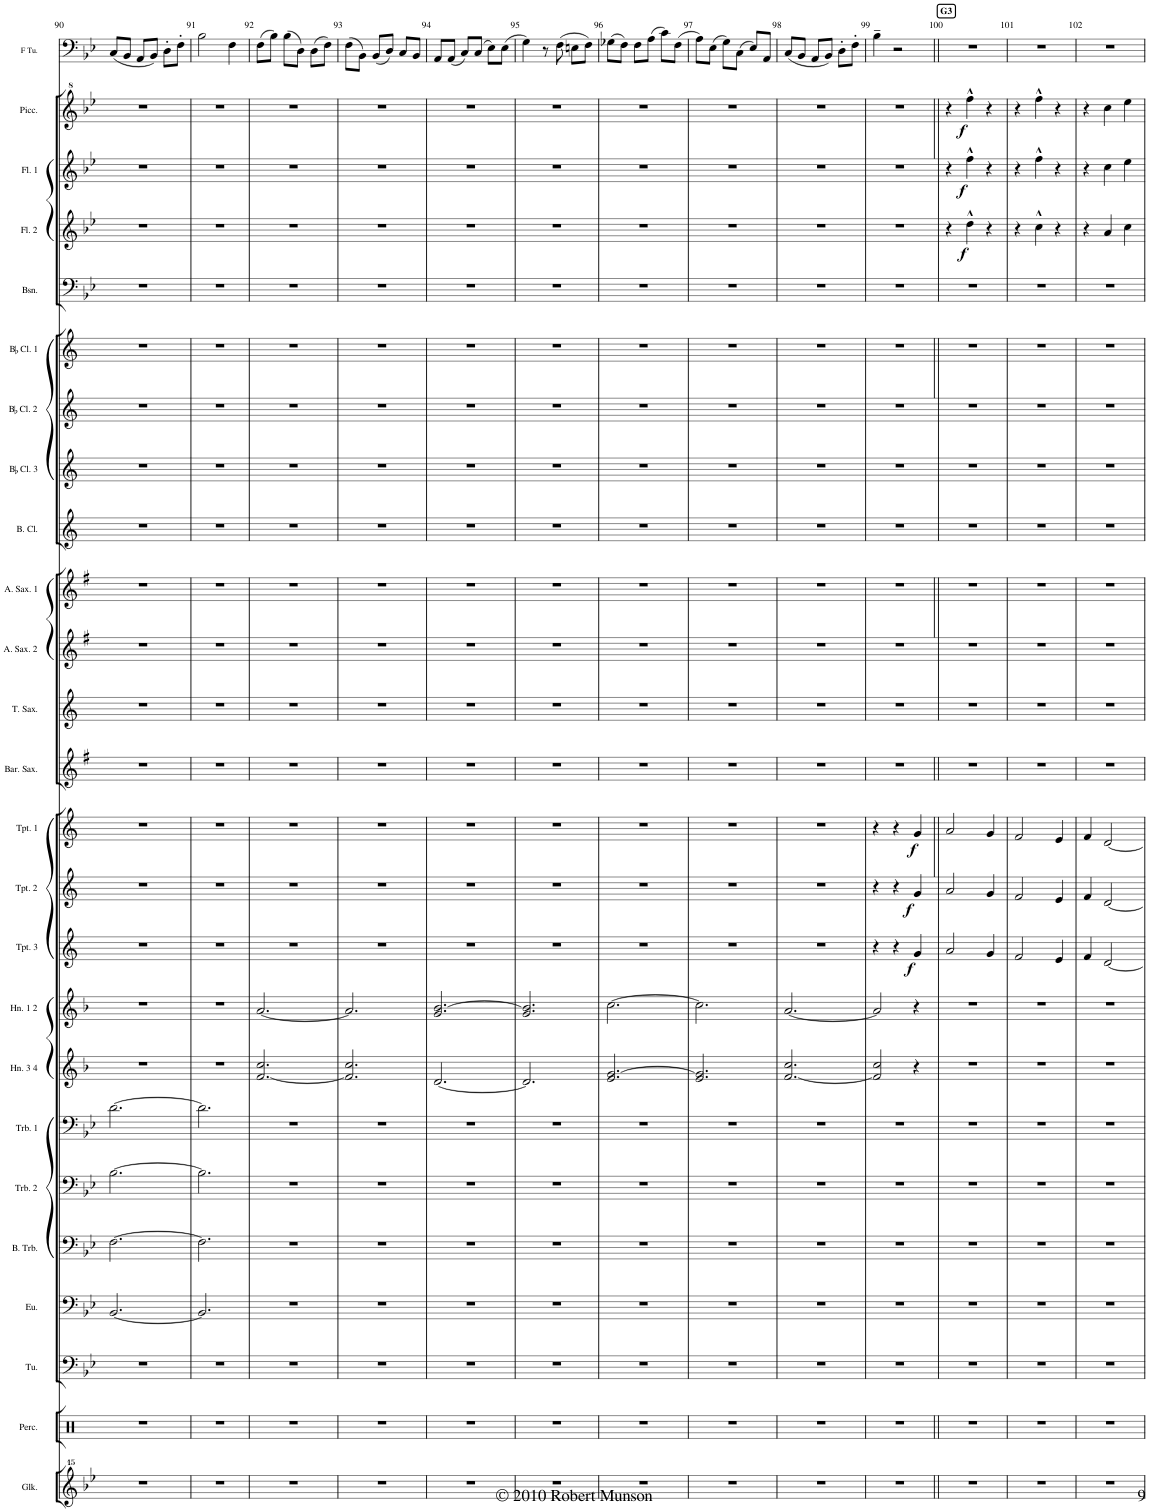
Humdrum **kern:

**kern	**kern	**kern	**kern	**kern	**kern	**kern	**kern	**kern	**kern	**dynam	**kern	**dynam	**kern	**dynam	**kern	**kern	**kern	**kern	**kern	**kern	**kern	**kern	**kern	**kern	**dynam	**kern	**dynam	**kern	**dynam	**kern
*part25	*part24	*part23	*part22	*part21	*part20	*part19	*part18	*part17	*part16	*part16	*part15	*part15	*part14	*part14	*part13	*part12	*part11	*part10	*part9	*part8	*part7	*part6	*part5	*part4	*part4	*part3	*part3	*part2	*part2	*part1
*staff25	*staff24	*staff23	*staff22	*staff21	*staff20	*staff19	*staff18	*staff17	*staff16	*staff16	*staff15	*staff15	*staff14	*staff14	*staff13	*staff12	*staff11	*staff10	*staff9	*staff8	*staff7	*staff6	*staff5	*staff4	*staff4	*staff3	*staff3	*staff2	*staff2	*staff1
*I"Glockenspiel	*I"Percussion	*I"Tuba	*I"Euphonium	*I"Bass Trombone	*I"Trombone 2	*I"Trombone 1	*I"Horn 3 4	*I"Horn 1 2	*I"BaccidentalFlat Trumpet 3	*	*I"BaccidentalFlat Trumpet 2	*	*I"BaccidentalFlat Trumpet 1	*	*I"Baritone Saxophone	*I"Tenor Saxophone	*I"Alto Saxophone 2	*I"Alto Saxophone 1	*I"Bass Clarinet	*I"BaccidentalFlat Clarinet 3	*I"BaccidentalFlat Clarinet 2	*I"BaccidentalFlat Clarinet 1	*I"Bassoon	*I"Flute 2	*	*I"Flute 1	*	*I"Piccolo	*	*I"Solo F Tuba
*I'Glk.	*I'Perc.	*I'Tu.	*I'Eu.	*I'B. Trb.	*I'Trb. 2	*I'Trb. 1	*I'Hn. 3 4	*I'Hn. 1 2	*I'Tpt. 3	*	*I'Tpt. 2	*	*I'Tpt. 1	*	*I'Bar. Sax.	*I'T. Sax.	*I'A. Sax. 2	*I'A. Sax. 1	*I'B. Cl.	*I'BaccidentalFlat Cl. 3	*I'BaccidentalFlat Cl. 2	*I'BaccidentalFlat Cl. 1	*I'Bsn.	*I'Fl. 2	*	*I'Fl. 1	*	*I'Picc.	*	*I'F Tu.
!!LO:PB:g=z
*clefG^^2	*clefX	*clefF4	*clefF4	*clefF4	*clefF4	*clefF4	*clefG2	*clefG2	*clefG2	*	*clefG2	*	*clefG2	*	*clefG2	*clefG2	*clefG2	*clefG2	*clefG2	*clefG2	*clefG2	*clefG2	*clefF4	*clefG2	*	*clefG2	*	*clefG^2	*	*clefF4
*	*	*	*	*	*	*	*Trd4c7	*Trd4c7	*Trd1c2	*	*Trd1c2	*	*Trd1c2	*	*Trd12c21	*Trd8c14	*Trd5c9	*Trd5c9	*Trd8c14	*Trd1c2	*Trd1c2	*Trd1c2	*	*	*	*	*	*Trd-7c-12	*	*
*k[b-e-]	*k[]	*k[b-e-]	*k[b-e-]	*k[b-e-]	*k[b-e-]	*k[b-e-]	*k[b-]	*k[b-]	*k[]	*	*k[]	*	*k[]	*	*k[f#]	*k[]	*k[f#]	*k[f#]	*k[]	*k[]	*k[]	*k[]	*k[b-e-]	*k[b-e-]	*	*k[b-e-]	*	*k[b-e-]	*	*k[b-e-]
*M3/4	*M3/4	*M3/4	*M3/4	*M3/4	*M3/4	*M3/4	*M3/4	*M3/4	*M3/4	*	*M3/4	*	*M3/4	*	*M3/4	*M3/4	*M3/4	*M3/4	*M3/4	*M3/4	*M3/4	*M3/4	*M3/4	*M3/4	*	*M3/4	*	*M3/4	*	*M3/4
=90	=90	=90	=90	=90	=90	=90	=90	=90	=90	=90	=90	=90	=90	=90	=90	=90	=90	=90	=90	=90	=90	=90	=90	=90	=90	=90	=90	=90	=90	=90
2.r	2.r	2.r	[2.BB-/	[2.F\	[2.B-\	[2.d\	2.r	2.r	2.r	.	2.r	.	2.r	.	2.r	2.r	2.r	2.r	2.r	2.r	2.r	2.r	2.r	2.r	.	2.r	.	2.r	.	(8C/L
.	.	.	.	.	.	.	.	.	.	.	.	.	.	.	.	.	.	.	.	.	.	.	.	.	.	.	.	.	.	8BB-/J
.	.	.	.	.	.	.	.	.	.	.	.	.	.	.	.	.	.	.	.	.	.	.	.	.	.	.	.	.	.	8AA/L
.	.	.	.	.	.	.	.	.	.	.	.	.	.	.	.	.	.	.	.	.	.	.	.	.	.	.	.	.	.	8BB-/J)
.	.	.	.	.	.	.	.	.	.	.	.	.	.	.	.	.	.	.	.	.	.	.	.	.	.	.	.	.	.	8D'\L
.	.	.	.	.	.	.	.	.	.	.	.	.	.	.	.	.	.	.	.	.	.	.	.	.	.	.	.	.	.	8F'\J
=91	=91	=91	=91	=91	=91	=91	=91	=91	=91	=91	=91	=91	=91	=91	=91	=91	=91	=91	=91	=91	=91	=91	=91	=91	=91	=91	=91	=91	=91	=91
2.r	2.r	2.r	2.BB-/]	2.F\]	2.B-\]	2.d\]	2.r	2.r	2.r	.	2.r	.	2.r	.	2.r	2.r	2.r	2.r	2.r	2.r	2.r	2.r	2.r	2.r	.	2.r	.	2.r	.	2B-\
.	.	.	.	.	.	.	.	.	.	.	.	.	.	.	.	.	.	.	.	.	.	.	.	.	.	.	.	.	.	4F\
=92	=92	=92	=92	=92	=92	=92	=92	=92	=92	=92	=92	=92	=92	=92	=92	=92	=92	=92	=92	=92	=92	=92	=92	=92	=92	=92	=92	=92	=92	=92
2.r	2.r	2.r	2.r	2.r	2.r	2.r	[2.f/ 2.cc/	[2.a/	2.r	.	2.r	.	2.r	.	2.r	2.r	2.r	2.r	2.r	2.r	2.r	2.r	2.r	2.r	.	2.r	.	2.r	.	(8F\L
.	.	.	.	.	.	.	.	.	.	.	.	.	.	.	.	.	.	.	.	.	.	.	.	.	.	.	.	.	.	8B-\J)
.	.	.	.	.	.	.	.	.	.	.	.	.	.	.	.	.	.	.	.	.	.	.	.	.	.	.	.	.	.	(8B-\L
.	.	.	.	.	.	.	.	.	.	.	.	.	.	.	.	.	.	.	.	.	.	.	.	.	.	.	.	.	.	8D\J)
.	.	.	.	.	.	.	.	.	.	.	.	.	.	.	.	.	.	.	.	.	.	.	.	.	.	.	.	.	.	(8D\L
.	.	.	.	.	.	.	.	.	.	.	.	.	.	.	.	.	.	.	.	.	.	.	.	.	.	.	.	.	.	8F\J)
=93	=93	=93	=93	=93	=93	=93	=93	=93	=93	=93	=93	=93	=93	=93	=93	=93	=93	=93	=93	=93	=93	=93	=93	=93	=93	=93	=93	=93	=93	=93
2.r	2.r	2.r	2.r	2.r	2.r	2.r	2.f/] 2.cc/	2.a/]	2.r	.	2.r	.	2.r	.	2.r	2.r	2.r	2.r	2.r	2.r	2.r	2.r	2.r	2.r	.	2.r	.	2.r	.	(8F\L
.	.	.	.	.	.	.	.	.	.	.	.	.	.	.	.	.	.	.	.	.	.	.	.	.	.	.	.	.	.	8BB-\J)
.	.	.	.	.	.	.	.	.	.	.	.	.	.	.	.	.	.	.	.	.	.	.	.	.	.	.	.	.	.	(8BB-/L
.	.	.	.	.	.	.	.	.	.	.	.	.	.	.	.	.	.	.	.	.	.	.	.	.	.	.	.	.	.	8D/J)
.	.	.	.	.	.	.	.	.	.	.	.	.	.	.	.	.	.	.	.	.	.	.	.	.	.	.	.	.	.	8C/L
.	.	.	.	.	.	.	.	.	.	.	.	.	.	.	.	.	.	.	.	.	.	.	.	.	.	.	.	.	.	8BB-/J
=94	=94	=94	=94	=94	=94	=94	=94	=94	=94	=94	=94	=94	=94	=94	=94	=94	=94	=94	=94	=94	=94	=94	=94	=94	=94	=94	=94	=94	=94	=94
2.r	2.r	2.r	2.r	2.r	2.r	2.r	[2.d/	2.g/ [2.b-/	2.r	.	2.r	.	2.r	.	2.r	2.r	2.r	2.r	2.r	2.r	2.r	2.r	2.r	2.r	.	2.r	.	2.r	.	8AA/L
.	.	.	.	.	.	.	.	.	.	.	.	.	.	.	.	.	.	.	.	.	.	.	.	.	.	.	.	.	.	(8AA/J
.	.	.	.	.	.	.	.	.	.	.	.	.	.	.	.	.	.	.	.	.	.	.	.	.	.	.	.	.	.	8C/L)
.	.	.	.	.	.	.	.	.	.	.	.	.	.	.	.	.	.	.	.	.	.	.	.	.	.	.	.	.	.	(8C/J
.	.	.	.	.	.	.	.	.	.	.	.	.	.	.	.	.	.	.	.	.	.	.	.	.	.	.	.	.	.	8E-\L)
.	.	.	.	.	.	.	.	.	.	.	.	.	.	.	.	.	.	.	.	.	.	.	.	.	.	.	.	.	.	(8E-\J
=95	=95	=95	=95	=95	=95	=95	=95	=95	=95	=95	=95	=95	=95	=95	=95	=95	=95	=95	=95	=95	=95	=95	=95	=95	=95	=95	=95	=95	=95	=95
2.r	2.r	2.r	2.r	2.r	2.r	2.r	2.d/]	2.g/ 2.b-/]	2.r	.	2.r	.	2.r	.	2.r	2.r	2.r	2.r	2.r	2.r	2.r	2.r	2.r	2.r	.	2.r	.	2.r	.	4G\)
.	.	.	.	.	.	.	.	.	.	.	.	.	.	.	.	.	.	.	.	.	.	.	.	.	.	.	.	.	.	8r
.	.	.	.	.	.	.	.	.	.	.	.	.	.	.	.	.	.	.	.	.	.	.	.	.	.	.	.	.	.	(8F\
.	.	.	.	.	.	.	.	.	.	.	.	.	.	.	.	.	.	.	.	.	.	.	.	.	.	.	.	.	.	8En\L
.	.	.	.	.	.	.	.	.	.	.	.	.	.	.	.	.	.	.	.	.	.	.	.	.	.	.	.	.	.	8F\J)
=96	=96	=96	=96	=96	=96	=96	=96	=96	=96	=96	=96	=96	=96	=96	=96	=96	=96	=96	=96	=96	=96	=96	=96	=96	=96	=96	=96	=96	=96	=96
2.r	2.r	2.r	2.r	2.r	2.r	2.r	2.e/ [2.g/	[2.cc\	2.r	.	2.r	.	2.r	.	2.r	2.r	2.r	2.r	2.r	2.r	2.r	2.r	2.r	2.r	.	2.r	.	2.r	.	(8G-X\L
.	.	.	.	.	.	.	.	.	.	.	.	.	.	.	.	.	.	.	.	.	.	.	.	.	.	.	.	.	.	8F\J)
.	.	.	.	.	.	.	.	.	.	.	.	.	.	.	.	.	.	.	.	.	.	.	.	.	.	.	.	.	.	8F\L
.	.	.	.	.	.	.	.	.	.	.	.	.	.	.	.	.	.	.	.	.	.	.	.	.	.	.	.	.	.	(8A\J
.	.	.	.	.	.	.	.	.	.	.	.	.	.	.	.	.	.	.	.	.	.	.	.	.	.	.	.	.	.	8c\L)
.	.	.	.	.	.	.	.	.	.	.	.	.	.	.	.	.	.	.	.	.	.	.	.	.	.	.	.	.	.	(8F\J
=97	=97	=97	=97	=97	=97	=97	=97	=97	=97	=97	=97	=97	=97	=97	=97	=97	=97	=97	=97	=97	=97	=97	=97	=97	=97	=97	=97	=97	=97	=97
2.r	2.r	2.r	2.r	2.r	2.r	2.r	2.e/ 2.g/]	2.cc\]	2.r	.	2.r	.	2.r	.	2.r	2.r	2.r	2.r	2.r	2.r	2.r	2.r	2.r	2.r	.	2.r	.	2.r	.	8A\L)
.	.	.	.	.	.	.	.	.	.	.	.	.	.	.	.	.	.	.	.	.	.	.	.	.	.	.	.	.	.	(8E-\J
.	.	.	.	.	.	.	.	.	.	.	.	.	.	.	.	.	.	.	.	.	.	.	.	.	.	.	.	.	.	8G\L)
.	.	.	.	.	.	.	.	.	.	.	.	.	.	.	.	.	.	.	.	.	.	.	.	.	.	.	.	.	.	(8C\J
.	.	.	.	.	.	.	.	.	.	.	.	.	.	.	.	.	.	.	.	.	.	.	.	.	.	.	.	.	.	8E-/L)
.	.	.	.	.	.	.	.	.	.	.	.	.	.	.	.	.	.	.	.	.	.	.	.	.	.	.	.	.	.	8AA/J
=98	=98	=98	=98	=98	=98	=98	=98	=98	=98	=98	=98	=98	=98	=98	=98	=98	=98	=98	=98	=98	=98	=98	=98	=98	=98	=98	=98	=98	=98	=98
2.r	2.r	2.r	2.r	2.r	2.r	2.r	[2.f/ 2.cc/	[2.a/	2.r	.	2.r	.	2.r	.	2.r	2.r	2.r	2.r	2.r	2.r	2.r	2.r	2.r	2.r	.	2.r	.	2.r	.	(8C/L
.	.	.	.	.	.	.	.	.	.	.	.	.	.	.	.	.	.	.	.	.	.	.	.	.	.	.	.	.	.	8BB-/J
.	.	.	.	.	.	.	.	.	.	.	.	.	.	.	.	.	.	.	.	.	.	.	.	.	.	.	.	.	.	8AA/L
.	.	.	.	.	.	.	.	.	.	.	.	.	.	.	.	.	.	.	.	.	.	.	.	.	.	.	.	.	.	8BB-/J)
.	.	.	.	.	.	.	.	.	.	.	.	.	.	.	.	.	.	.	.	.	.	.	.	.	.	.	.	.	.	8D'\L
.	.	.	.	.	.	.	.	.	.	.	.	.	.	.	.	.	.	.	.	.	.	.	.	.	.	.	.	.	.	8F'\J
=99	=99	=99	=99	=99	=99	=99	=99	=99	=99	=99	=99	=99	=99	=99	=99	=99	=99	=99	=99	=99	=99	=99	=99	=99	=99	=99	=99	=99	=99	=99
2.r	2.r	2.r	2.r	2.r	2.r	2.r	2f/] 2cc/	2a/]	4r	.	4r	.	4r	.	2.r	2.r	2.r	2.r	2.r	2.r	2.r	2.r	2.r	2.r	.	2.r	.	2.r	.	4B-~\
.	.	.	.	.	.	.	.	.	4r	.	4r	.	4r	.	.	.	.	.	.	.	.	.	.	.	.	.	.	.	.	2r
!	!	!	!	!	!	!	!	!	!	!LO:DY:b	!	!LO:DY:b	!	!LO:DY:b	!	!	!	!	!	!	!	!	!	!	!	!	!	!	!	!
.	.	.	.	.	.	.	4r	4r	4g/	f	4g/	f	4g/	f	.	.	.	.	.	.	.	.	.	.	.	.	.	.	.	.
=100||	=100||	=100||	=100||	=100||	=100||	=100||	=100||	=100||	=100||	=100||	=100||	=100||	=100||	=100||	=100||	=100||	=100||	=100||	=100||	=100||	=100||	=100||	=100||	=100||	=100||	=100||	=100||	=100||	=100||	=100||
!	!	!	!	!	!	!	!	!	!	!	!	!	!	!	!	!	!	!	!	!	!	!	!	!	!	!	!	!	!	!LO:TX:a:B:t=G3
2.r	2.r	2.r	2.r	2.r	2.r	2.r	2.r	2.r	2a/	.	2a/	.	2a/	.	2.r	2.r	2.r	2.r	2.r	2.r	2.r	2.r	2.r	4r	.	4r	.	4r	.	2.r
!	!	!	!	!	!	!	!	!	!	!	!	!	!	!	!	!	!	!	!	!	!	!	!	!	!LO:DY:b	!	!LO:DY:b	!	!LO:DY:b	!
.	.	.	.	.	.	.	.	.	.	.	.	.	.	.	.	.	.	.	.	.	.	.	.	4dd^^\	f	4ff^^\	f	4fff^^\	f	.
.	.	.	.	.	.	.	.	.	4g/	.	4g/	.	4g/	.	.	.	.	.	.	.	.	.	.	4r	.	4r	.	4r	.	.
=101	=101	=101	=101	=101	=101	=101	=101	=101	=101	=101	=101	=101	=101	=101	=101	=101	=101	=101	=101	=101	=101	=101	=101	=101	=101	=101	=101	=101	=101	=101
2.r	2.r	2.r	2.r	2.r	2.r	2.r	2.r	2.r	2f/	.	2f/	.	2f/	.	2.r	2.r	2.r	2.r	2.r	2.r	2.r	2.r	2.r	4r	.	4r	.	4r	.	2.r
.	.	.	.	.	.	.	.	.	.	.	.	.	.	.	.	.	.	.	.	.	.	.	.	4cc^^\	.	4ff^^\	.	4fff^^\	.	.
.	.	.	.	.	.	.	.	.	4e/	.	4e/	.	4e/	.	.	.	.	.	.	.	.	.	.	4r	.	4r	.	4r	.	.
=102	=102	=102	=102	=102	=102	=102	=102	=102	=102	=102	=102	=102	=102	=102	=102	=102	=102	=102	=102	=102	=102	=102	=102	=102	=102	=102	=102	=102	=102	=102
2.r	2.r	2.r	2.r	2.r	2.r	2.r	2.r	2.r	4f/	.	4f/	.	4f/	.	2.r	2.r	2.r	2.r	2.r	2.r	2.r	2.r	2.r	4r	.	4r	.	4r	.	2.r
.	.	.	.	.	.	.	.	.	[2d/	.	[2d/	.	[2d/	.	.	.	.	.	.	.	.	.	.	4a/	.	4cc\	.	4ccc\	.	.
.	.	.	.	.	.	.	.	.	.	.	.	.	.	.	.	.	.	.	.	.	.	.	.	4cc\	.	4ee-\	.	4eee-\	.	.
=	=	=	=	=	=	=	=	=	=	=	=	=	=	=	=	=	=	=	=	=	=	=	=	=	=	=	=	=	=	=
*-	*-	*-	*-	*-	*-	*-	*-	*-	*-	*-	*-	*-	*-	*-	*-	*-	*-	*-	*-	*-	*-	*-	*-	*-	*-	*-	*-	*-	*-	*-
